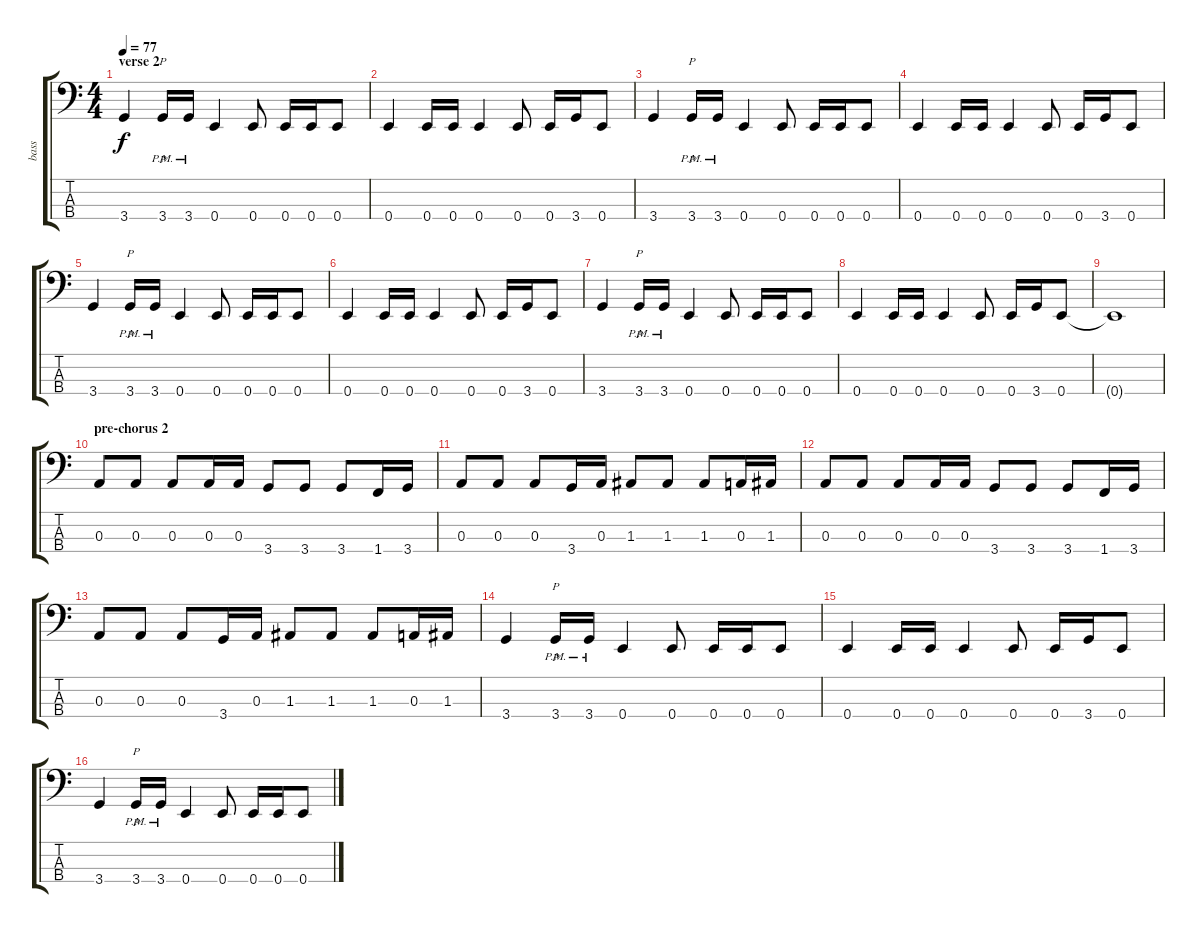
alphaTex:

\track ("bass" "bass") {instrument electricbassfinger}
\staff {score tabs}
\tuning (G2 D2 A1 E1) {hide}
\ts (4 4)
\section ("" "verse 2")
\tempo 77
\clef f4
\ks c
3.4.4{dy f} 3.4{pm}.16{p} 3.4{pm}.16 0.4.4 0.4.8 0.4.16 0.4.16 0.4.8 |
0.4.4 0.4.16 0.4.16 0.4.4 0.4.8 0.4.16 3.4.16 0.4.8 |
3.4.4 3.4{pm}.16{p} 3.4{pm}.16 0.4.4 0.4.8 0.4.16 0.4.16 0.4.8 |
0.4.4 0.4.16 0.4.16 0.4.4 0.4.8 0.4.16 3.4.16 0.4.8 |
3.4.4 3.4{pm}.16{p} 3.4{pm}.16 0.4.4 0.4.8 0.4.16 0.4.16 0.4.8 |
0.4.4 0.4.16 0.4.16 0.4.4 0.4.8 0.4.16 3.4.16 0.4.8 |
3.4.4 3.4{pm}.16{p} 3.4{pm}.16 0.4.4 0.4.8 0.4.16 0.4.16 0.4.8 |
0.4.4 0.4.16 0.4.16 0.4.4 0.4.8 0.4.16 3.4.16 0.4.8 |
0.4{t}.1 |
\section ("" "pre-chorus 2")
0.3.8 0.3.8 0.3.8 0.3.16 0.3.16 3.4.8 3.4.8 3.4.8 1.4.16 3.4.16 |
0.3.8 0.3.8 0.3.8 3.4.16 0.3.16 1.3.8 1.3.8 1.3.8 0.3.16 1.3.16 |
0.3.8 0.3.8 0.3.8 0.3.16 0.3.16 3.4.8 3.4.8 3.4.8 1.4.16 3.4.16 |
0.3.8 0.3.8 0.3.8 3.4.16 0.3.16 1.3.8 1.3.8 1.3.8 0.3.16 1.3.16 |
3.4.4 3.4{pm}.16{p} 3.4{pm}.16 0.4.4 0.4.8 0.4.16 0.4.16 0.4.8 |
0.4.4 0.4.16 0.4.16 0.4.4 0.4.8 0.4.16 3.4.16 0.4.8 |
3.4.4 3.4{pm}.16{p} 3.4{pm}.16 0.4.4 0.4.8 0.4.16 0.4.16 0.4.8
